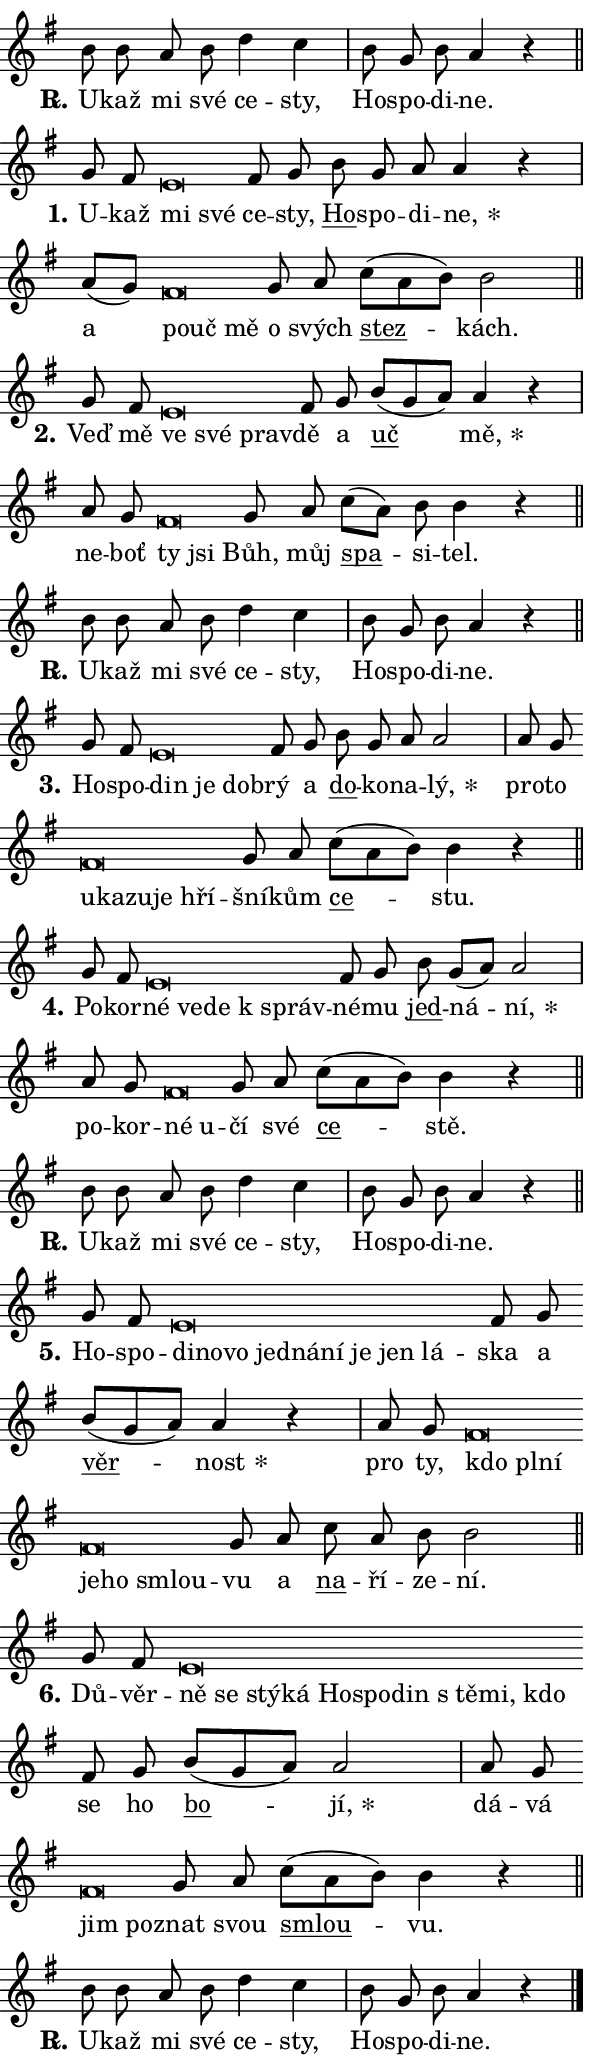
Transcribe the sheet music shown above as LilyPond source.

\version "2.24.0"
\header { tagline = "" }
\paper {
  indent = 0\cm
  top-margin = 0\cm
  right-margin = 0.13\cm % to fit lyric hyphens
  bottom-margin = 0\cm
  left-margin = 0\cm
  paper-width = 10\cm
  page-breaking = #ly:one-page-breaking
  system-system-spacing.basic-distance = #11
  score-system-spacing.basic-distance = #11
  ragged-last = ##f
}


%% Author: Thomas Morley
%% https://lists.gnu.org/archive/html/lilypond-user/2020-05/msg00002.html
#(define (line-position grob)
"Returns position of @var[grob} in current system:
   @code{'start}, if at first time-step
   @code{'end}, if at last time-step
   @code{'middle} otherwise
"
  (let* ((col (ly:item-get-column grob))
         (ln (ly:grob-object col 'left-neighbor))
         (rn (ly:grob-object col 'right-neighbor))
         (col-to-check-left (if (ly:grob? ln) ln col))
         (col-to-check-right (if (ly:grob? rn) rn col))
         (break-dir-left
           (and
             (ly:grob-property col-to-check-left 'non-musical #f)
             (ly:item-break-dir col-to-check-left)))
         (break-dir-right
           (and
             (ly:grob-property col-to-check-right 'non-musical #f)
             (ly:item-break-dir col-to-check-right))))
        (cond ((eqv? 1 break-dir-left) 'start)
              ((eqv? -1 break-dir-right) 'end)
              (else 'middle))))

#(define (tranparent-at-line-position vctor)
  (lambda (grob)
  "Relying on @code{line-position} select the relevant enry from @var{vctor}.
Used to determine transparency,"
    (case (line-position grob)
      ((end) (not (vector-ref vctor 0)))
      ((middle) (not (vector-ref vctor 1)))
      ((start) (not (vector-ref vctor 2))))))

noteHeadBreakVisibility =
#(define-music-function (break-visibility)(vector?)
"Makes @code{NoteHead}s transparent relying on @var{break-visibility}"
#{
  \override NoteHead.transparent =
    #(tranparent-at-line-position break-visibility)
#})

#(define delete-ledgers-for-transparent-note-heads
  (lambda (grob)
    "Reads whether a @code{NoteHead} is transparent.
If so this @code{NoteHead} is removed from @code{'note-heads} from
@var{grob}, which is supposed to be @code{LedgerLineSpanner}.
As a result ledgers are not printed for this @code{NoteHead}"
    (let* ((nhds-array (ly:grob-object grob 'note-heads))
           (nhds-list
             (if (ly:grob-array? nhds-array)
                 (ly:grob-array->list nhds-array)
                 '()))
           ;; Relies on the transparent-property being done before
           ;; Staff.LedgerLineSpanner.after-line-breaking is executed.
           ;; This is fragile ...
           (to-keep
             (remove
               (lambda (nhd)
                 (ly:grob-property nhd 'transparent #f))
               nhds-list)))
      ;; TODO find a better method to iterate over grob-arrays, similiar
      ;; to filter/remove etc for lists
      ;; For now rebuilt from scratch
      (set! (ly:grob-object grob 'note-heads)  '())
      (for-each
        (lambda (nhd)
          (ly:pointer-group-interface::add-grob grob 'note-heads nhd))
        to-keep))))

squashNotes = {
  \override NoteHead.X-extent = #'(-0.2 . 0.2)
  \override NoteHead.Y-extent = #'(-0.75 . 0)
  \override NoteHead.stencil =
    #(lambda (grob)
       (let ((pos (ly:grob-property grob 'staff-position)))
         (begin
           (if (< pos -7) (display "ERROR: Lower brevis then expected\n") (display ""))
           (if (<= pos -6) ly:text-interface::print ly:note-head::print))))
}
unSquashNotes = {
  \revert NoteHead.X-extent
  \revert NoteHead.Y-extent
  \revert NoteHead.stencil
}

hideNotes = \noteHeadBreakVisibility #begin-of-line-visible
unHideNotes = \noteHeadBreakVisibility #all-visible

% work-around for resetting accidentals
% https://lilypond.org/doc/v2.23/Documentation/notation/displaying-rhythms#unmetered-music
cadenzaMeasure = {
  \cadenzaOff
  \partial 1024 s1024
  \cadenzaOn
}

#(define-markup-command (accent layout props text) (markup?)
  "Underline accented syllable"
  (interpret-markup layout props
    #{\markup \override #'(offset . 4.3) \underline { #text }#}))

responsum = \markup \concat {
  "R" \hspace #-1.05 \path #0.1 #'((moveto 0 0.07) (lineto 0.9 0.8)) \hspace #0.05 "."
}

spaceSize = #0.6828661417322834 % exact space size for TeX Gyre Schola

\layout {
  \context {
    \Staff
    \remove "Time_signature_engraver"
    \override LedgerLineSpanner.after-line-breaking = #delete-ledgers-for-transparent-note-heads
  }
  \context {
    \Lyrics {
      \override LyricSpace.minimum-distance = \spaceSize
      \override LyricText.font-name = #"TeX Gyre Schola"
      \override LyricText.font-size = 1
      \override StanzaNumber.font-name = #"TeX Gyre Schola Bold"
      \override StanzaNumber.font-size = 1
    }
  }
  \context {
    \Score 
    \override NoteHead.text =
      #(lambda (grob) 
        (let ((pos (ly:grob-property grob 'staff-position)))
          #{\markup {
            \combine
              \halign #-0.55 \raise #(if (= pos -6) 0 0.5) \override #'(thickness . 2) \draw-line #'(3.2 . 0)
              \musicglyph "noteheads.sM1"
          }#}))
  }
}

% magnetic-lyrics.ily
%
%   written by
%     Jean Abou Samra <jean@abou-samra.fr>
%     Werner Lemberg <wl@gnu.org>
%
%   adapted by
%     Jiri Hon <jiri.hon@gmail.com>
%
% Version 2022-Apr-15

% https://www.mail-archive.com/lilypond-user@gnu.org/msg149350.html

#(define (Left_hyphen_pointer_engraver context)
   "Collect syllable-hyphen-syllable occurrences in lyrics and store
them in properties.  This engraver only looks to the left.  For
example, if the lyrics input is @code{foo -- bar}, it does the
following.

@itemize @bullet
@item
Set the @code{text} property of the @code{LyricHyphen} grob between
@q{foo} and @q{bar} to @code{foo}.

@item
Set the @code{left-hyphen} property of the @code{LyricText} grob with
text @q{foo} to the @code{LyricHyphen} grob between @q{foo} and
@q{bar}.
@end itemize

Use this auxiliary engraver in combination with the
@code{lyric-@/text::@/apply-@/magnetic-@/offset!} hook."
   (let ((hyphen #f)
         (text #f))
     (make-engraver
      (acknowledgers
       ((lyric-syllable-interface engraver grob source-engraver)
        (set! text grob)))
      (end-acknowledgers
       ((lyric-hyphen-interface engraver grob source-engraver)
        ;(when (not (grob::has-interface grob 'lyric-space-interface))
          (set! hyphen grob)));)
      ((stop-translation-timestep engraver)
       (when (and text hyphen)
         (ly:grob-set-object! text 'left-hyphen hyphen))
       (set! text #f)
       (set! hyphen #f)))))

#(define (lyric-text::apply-magnetic-offset! grob)
   "If the space between two syllables is less than the value in
property @code{LyricText@/.details@/.squash-threshold}, move the right
syllable to the left so that it gets concatenated with the left
syllable.

Use this function as a hook for
@code{LyricText@/.after-@/line-@/breaking} if the
@code{Left_@/hyphen_@/pointer_@/engraver} is active."
   (let ((hyphen (ly:grob-object grob 'left-hyphen #f)))
     (when hyphen
       (let ((left-text (ly:spanner-bound hyphen LEFT)))
         (when (grob::has-interface left-text 'lyric-syllable-interface)
           (let* ((common (ly:grob-common-refpoint grob left-text X))
                  (this-x-ext (ly:grob-extent grob common X))
                  (left-x-ext
                   (begin
                     ;; Trigger magnetism for left-text.
                     (ly:grob-property left-text 'after-line-breaking)
                     (ly:grob-extent left-text common X)))
                  ;; `delta` is the gap width between two syllables.
                  (delta (- (interval-start this-x-ext)
                            (interval-end left-x-ext)))
                  (details (ly:grob-property grob 'details))
                  (threshold (assoc-get 'squash-threshold details 0.2)))
             (when (< delta threshold)
               (let* (;; We have to manipulate the input text so that
                      ;; ligatures crossing syllable boundaries are not
                      ;; disabled.  For languages based on the Latin
                      ;; script this is essentially a beautification.
                      ;; However, for non-Western scripts it can be a
                      ;; necessity.
                      (lt (ly:grob-property left-text 'text))
                      (rt (ly:grob-property grob 'text))
                      (is-space (grob::has-interface hyphen 'lyric-space-interface))
                      (space (if is-space " " ""))
                      (extra-delta (if is-space spaceSize 0))
                      ;; Append new syllable.
                      (ltrt-space (if (and (string? lt) (string? rt))
                                (string-append lt space rt)
                                (make-concat-markup (list lt space rt))))
                      ;; Right-align `ltrt` to the right side.
                      (ltrt-space-markup (grob-interpret-markup
                               grob
                               (make-translate-markup
                                (cons (interval-length this-x-ext) 0)
                                (make-right-align-markup ltrt-space)))))
                 (begin
                   ;; Don't print `left-text`.
                   (ly:grob-set-property! left-text 'stencil #f)
                   ;; Set text and stencil (which holds all collected
                   ;; syllables so far) and shift it to the left.
                   (ly:grob-set-property! grob 'text ltrt-space)
                   (ly:grob-set-property! grob 'stencil ltrt-space-markup)
                   (ly:grob-translate-axis! grob (- (- delta extra-delta)) X))))))))))


#(define (lyric-hyphen::displace-bounds-first grob)
   ;; Make very sure this callback isn't triggered too early.
   (let ((left (ly:spanner-bound grob LEFT))
         (right (ly:spanner-bound grob RIGHT)))
     (ly:grob-property left 'after-line-breaking)
     (ly:grob-property right 'after-line-breaking)
     (ly:lyric-hyphen::print grob)))

squashThreshold = #0.4

\layout {
  \context {
    \Lyrics
    \consists #Left_hyphen_pointer_engraver
    \override LyricText.after-line-breaking =
      #lyric-text::apply-magnetic-offset!
    \override LyricHyphen.stencil = #lyric-hyphen::displace-bounds-first
    \override LyricText.details.squash-threshold = \squashThreshold
    \override LyricHyphen.minimum-distance = 0
    \override LyricHyphen.minimum-length = \squashThreshold
  }
}

squashText = \override LyricText.details.squash-threshold = 9999
unSquashText = \override LyricText.details.squash-threshold = \squashThreshold

leftText = \override LyricText.self-alignment-X = #LEFT
unLeftText = \revert LyricText.self-alignment-X

starOffset = #(lambda (grob) 
                (let ((x_offset (ly:self-alignment-interface::aligned-on-x-parent grob)))
                  (if (= x_offset 0) 0 (+ x_offset 1.2))))

star = #(define-music-function (syllable)(string?)
"Append star separator at the end of a syllable"
#{
  \once \override LyricText.X-offset = #starOffset
  \lyricmode { \markup {
    #syllable
    \override #'((font-name . "TeX Gyre Schola Bold")) \hspace #0.2 \lower #0.65 \larger "*"
  } }
#})

starAccent = #(define-music-function (syllable)(string?)
"Append star separator at the end of a syllable and make accent"
#{
  \once \override LyricText.X-offset = #starOffset
  \lyricmode { \markup {
    \accent #syllable
    \override #'((font-name . "TeX Gyre Schola Bold")) \hspace #0.2 \lower #0.65 \larger "*"
  } }
#})

breath = #(define-music-function (syllable)(string?)
"Append breathing indicator at the end of a syllable"
#{
  \lyricmode { \markup { #syllable "+" } }
#})

optionalBreath = #(define-music-function (syllable)(string?)
"Append optional breathing indicator at the end of a syllable"
#{
  \lyricmode { \markup { #syllable "(+)" } }
#})


\score {
    <<
        \new Voice = "melody" { \cadenzaOn \key g \major \relative { b'8 b a b d4 c \cadenzaMeasure \bar "|" b8 g b a4 r \cadenzaMeasure \bar "||" \break } }
        \new Lyrics \lyricsto "melody" { \lyricmode { \set stanza = \responsum
U -- kaž mi své ce -- sty, Ho -- spo -- di -- ne. } }
    >>
    \layout {}
}

\score {
    <<
        \new Voice = "melody" { \cadenzaOn \key g \major \relative { g'8 fis \bar "" \squashNotes e\breve*1/16 \hideNotes \breve*1/16 \bar "" \unHideNotes \unSquashNotes fis8 g \bar "" b g a a4 r \cadenzaMeasure \bar "|" a8[( g)] \bar "" \squashNotes fis\breve*1/16 \hideNotes \breve*1/16 \breve*1/16 \bar "" \unHideNotes \unSquashNotes g8 a \bar "" c[( a b)] b2 \cadenzaMeasure \bar "||" \break } }
        \new Lyrics \lyricsto "melody" { \lyricmode { \set stanza = "1."
U -- kaž \leftText mi \squashText své \unLeftText \unSquashText ce -- sty, \markup \accent Ho -- spo -- di -- \star ne, a \leftText po -- \squashText uč mě \unLeftText \unSquashText o svých \markup \accent stez -- kách. } }
    >>
    \layout {}
}

\score {
    <<
        \new Voice = "melody" { \cadenzaOn \key g \major \relative { g'8 fis \bar "" \squashNotes e\breve*1/16 \hideNotes \breve*1/16 \breve*1/16 \bar "" \unHideNotes \unSquashNotes fis8 g \bar "" b[( g a)] a4 r \cadenzaMeasure \bar "|" a8 g \bar "" \squashNotes fis\breve*1/16 \hideNotes \breve*1/16 \bar "" \unHideNotes \unSquashNotes g8 a \bar "" c[( a)] b b4 r \cadenzaMeasure \bar "||" \break } }
        \new Lyrics \lyricsto "melody" { \lyricmode { \set stanza = "2."
Veď mě \leftText ve \squashText své prav -- \unLeftText \unSquashText dě a \markup \accent uč \star mě, ne -- boť \leftText ty \squashText jsi \unLeftText \unSquashText Bůh, můj \markup \accent spa -- si -- tel. } }
    >>
    \layout {}
}

\score {
    <<
        \new Voice = "melody" { \cadenzaOn \key g \major \relative { b'8 b a b d4 c \cadenzaMeasure \bar "|" b8 g b a4 r \cadenzaMeasure \bar "||" \break } }
        \new Lyrics \lyricsto "melody" { \lyricmode { \set stanza = \responsum
U -- kaž mi své ce -- sty, Ho -- spo -- di -- ne. } }
    >>
    \layout {}
}

\score {
    <<
        \new Voice = "melody" { \cadenzaOn \key g \major \relative { g'8 fis \bar "" \squashNotes e\breve*1/16 \hideNotes \breve*1/16 \breve*1/16 \bar "" \unHideNotes \unSquashNotes fis8 g \bar "" b g a a2 \cadenzaMeasure \bar "|" a8 g \bar "" \squashNotes fis\breve*1/16 \hideNotes \breve*1/16 \bar "" \breve*1/16 \bar "" \breve*1/16 \breve*1/16 \bar "" \unHideNotes \unSquashNotes g8 a \bar "" c[( a b)] b4 r \cadenzaMeasure \bar "||" \break } }
        \new Lyrics \lyricsto "melody" { \lyricmode { \set stanza = "3."
Ho -- spo -- \leftText din \squashText je dob -- \unLeftText \unSquashText rý a \markup \accent do -- ko -- na -- \star lý, pro -- to \leftText u -- \squashText ka -- zu -- je hří -- \unLeftText \unSquashText šní -- kům \markup \accent ce -- stu. } }
    >>
    \layout {}
}

\score {
    <<
        \new Voice = "melody" { \cadenzaOn \key g \major \relative { g'8 fis \bar "" \squashNotes e\breve*1/16 \hideNotes \breve*1/16 \bar "" \breve*1/16 \breve*1/16 \bar "" \unHideNotes \unSquashNotes fis8 g \bar "" b g[( a)] a2 \cadenzaMeasure \bar "|" a8 g \bar "" \squashNotes fis\breve*1/16 \hideNotes \breve*1/16 \bar "" \unHideNotes \unSquashNotes g8 a \bar "" c[( a b)] b4 r \cadenzaMeasure \bar "||" \break } }
        \new Lyrics \lyricsto "melody" { \lyricmode { \set stanza = "4."
Po -- kor -- \leftText né \squashText ve -- de "k správ" -- \unLeftText \unSquashText né -- mu \markup \accent jed -- ná -- \star ní, po -- kor -- \leftText né \squashText u -- \unLeftText \unSquashText čí své \markup \accent ce -- stě. } }
    >>
    \layout {}
}

\score {
    <<
        \new Voice = "melody" { \cadenzaOn \key g \major \relative { b'8 b a b d4 c \cadenzaMeasure \bar "|" b8 g b a4 r \cadenzaMeasure \bar "||" \break } }
        \new Lyrics \lyricsto "melody" { \lyricmode { \set stanza = \responsum
U -- kaž mi své ce -- sty, Ho -- spo -- di -- ne. } }
    >>
    \layout {}
}

\score {
    <<
        \new Voice = "melody" { \cadenzaOn \key g \major \relative { g'8 fis \bar "" \squashNotes e\breve*1/16 \hideNotes \breve*1/16 \bar "" \breve*1/16 \bar "" \breve*1/16 \bar "" \breve*1/16 \bar "" \breve*1/16 \bar "" \breve*1/16 \bar "" \breve*1/16 \breve*1/16 \bar "" \unHideNotes \unSquashNotes fis8 g \bar "" b[( g a)] a4 r \cadenzaMeasure \bar "|" a8 g \bar "" \squashNotes fis\breve*1/16 \hideNotes \breve*1/16 \bar "" \breve*1/16 \bar "" \breve*1/16 \bar "" \breve*1/16 \breve*1/16 \bar "" \unHideNotes \unSquashNotes g8 a \bar "" c a b b2 \cadenzaMeasure \bar "||" \break } }
        \new Lyrics \lyricsto "melody" { \lyricmode { \set stanza = "5."
Ho -- spo -- \leftText di -- \squashText no -- vo jed -- ná -- ní je jen lá -- \unLeftText \unSquashText ska a \markup \accent věr -- \star nost pro ty, \leftText kdo \squashText pl -- ní je -- ho smlou -- \unLeftText \unSquashText vu a \markup \accent na -- ří -- ze -- ní. } }
    >>
    \layout {}
}

\score {
    <<
        \new Voice = "melody" { \cadenzaOn \key g \major \relative { g'8 fis \bar "" \squashNotes e\breve*1/16 \hideNotes \breve*1/16 \bar "" \breve*1/16 \bar "" \breve*1/16 \bar "" \breve*1/16 \bar "" \breve*1/16 \bar "" \breve*1/16 \bar "" \breve*1/16 \bar "" \breve*1/16 \breve*1/16 \bar "" \unHideNotes \unSquashNotes fis8 g \bar "" b[( g a)] a2 \cadenzaMeasure \bar "|" a8 g \bar "" \squashNotes fis\breve*1/16 \hideNotes \breve*1/16 \bar "" \unHideNotes \unSquashNotes g8 a \bar "" c[( a b)] b4 r \cadenzaMeasure \bar "||" \break } }
        \new Lyrics \lyricsto "melody" { \lyricmode { \set stanza = "6."
Dů -- věr -- \leftText ně \squashText se stý -- ká Ho -- spo -- din "s tě" -- mi, kdo \unLeftText \unSquashText se ho \markup \accent bo -- \star jí, dá -- vá \leftText jim \squashText po -- \unLeftText \unSquashText znat svou \markup \accent smlou -- vu. } }
    >>
    \layout {}
}

\score {
    <<
        \new Voice = "melody" { \cadenzaOn \key g \major \relative { b'8 b a b d4 c \cadenzaMeasure \bar "|" b8 g b a4 r \cadenzaMeasure \bar "||" \break } \bar "|." }
        \new Lyrics \lyricsto "melody" { \lyricmode { \set stanza = \responsum
U -- kaž mi své ce -- sty, Ho -- spo -- di -- ne. } }
    >>
    \layout {}
}
